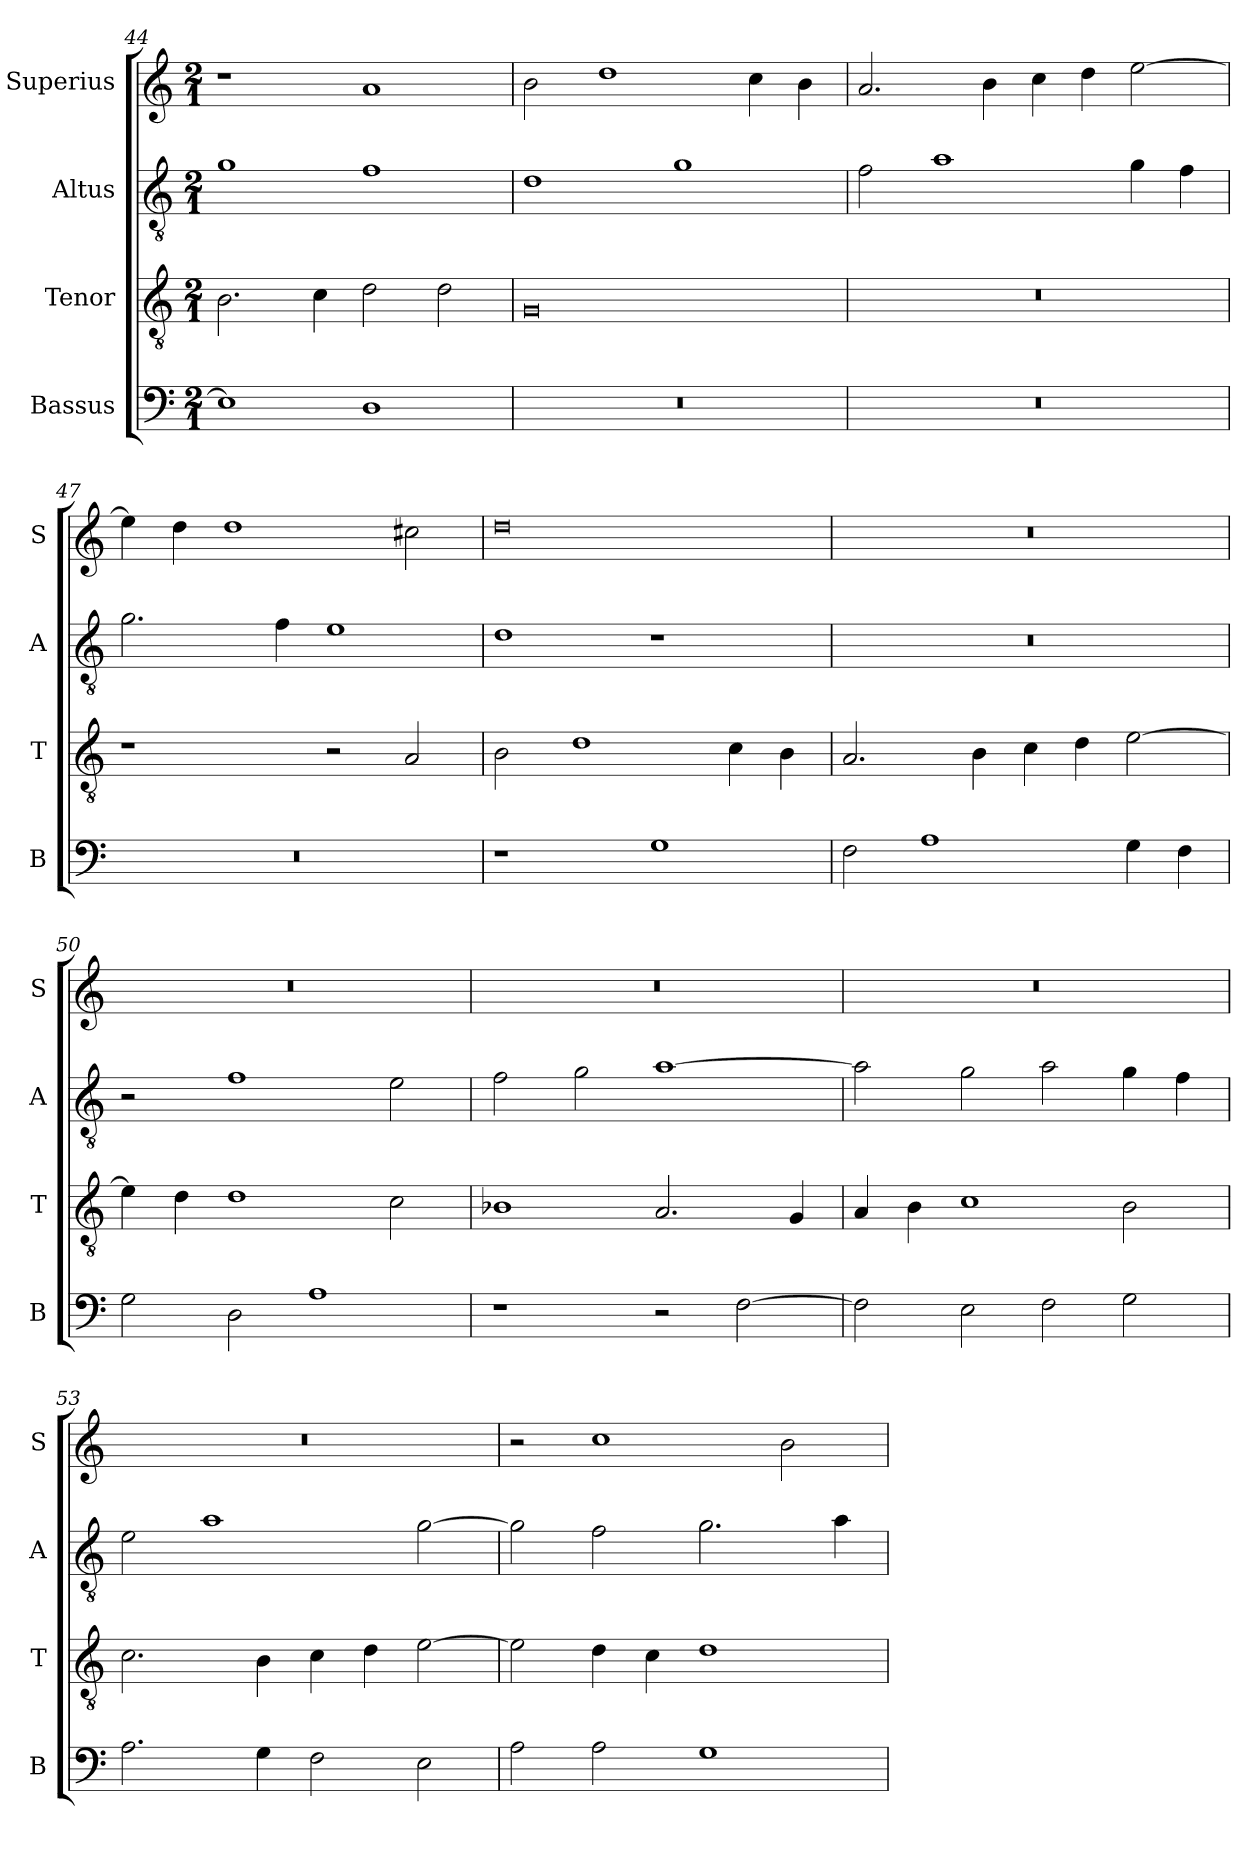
**kern	**kern	**kern	**kern
*part4	*part3	*part2	*part1
*staff4	*staff3	*staff2	*staff1
*I"Bassus	*I"Tenor	*I"Altus	*I"Superius
*I'B	*I'T	*I'A	*I'S
*clefF4	*clefGv2	*clefGv2	*clefG2
*k[]	*k[]	*k[]	*k[]
*C:	*C:	*C:	*C:
*M2/1	*M2/1	*M2/1	*M2/1
=44	=44	=44	=44
1E]	2.B	1g	1r
.	4c	.	.
1D	2d	1f	1a
.	2d	.	.
=45	=45	=45	=45
0r	0G	1d	2b
.	.	.	1dd
.	.	1g	.
.	.	.	4cc
.	.	.	4b
=46	=46	=46	=46
0r	0r	2f	2.a
.	.	1a	.
.	.	.	4b
.	.	.	4cc
.	.	.	4dd
.	.	4g	[2ee
.	.	4f	.
=47	=47	=47	=47
0r	1r	2.g	4ee]
.	.	.	4dd
.	.	.	1dd
.	.	4f	.
.	2r	1e	.
.	2A	.	2cc#X
=48	=48	=48	=48
1r	2B	1d	0dd
.	1d	.	.
1G	.	1r	.
.	4c	.	.
.	4B	.	.
=49	=49	=49	=49
2F	2.A	0r	0r
1A	.	.	.
.	4B	.	.
.	4c	.	.
.	4d	.	.
4G	[2e	.	.
4F	.	.	.
=50	=50	=50	=50
2G	4e]	2r	0r
.	4d	.	.
2D	1d	1f	.
1A	.	.	.
.	2c	2e	.
=51	=51	=51	=51
1r	1B-X	2f	0r
.	.	2g	.
2r	2.A	[1a	.
[2F	.	.	.
.	4G	.	.
=52	=52	=52	=52
2F]	4A	2a]	0r
.	4B	.	.
2E	1c	2g	.
2F	.	2a	.
2G	2B	4g	.
.	.	4f	.
=53	=53	=53	=53
2.A	2.c	2e	0r
.	.	1a	.
4G	4B	.	.
2F	4c	.	.
.	4d	.	.
2E	[2e	[2g	.
=54	=54	=54	=54
2A	2e]	2g]	2r
2A	4d	2f	1cc
.	4c	.	.
1G	1d	2.g	.
.	.	.	2b
.	.	4a	.
=	=	=	=
*-	*-	*-	*-
